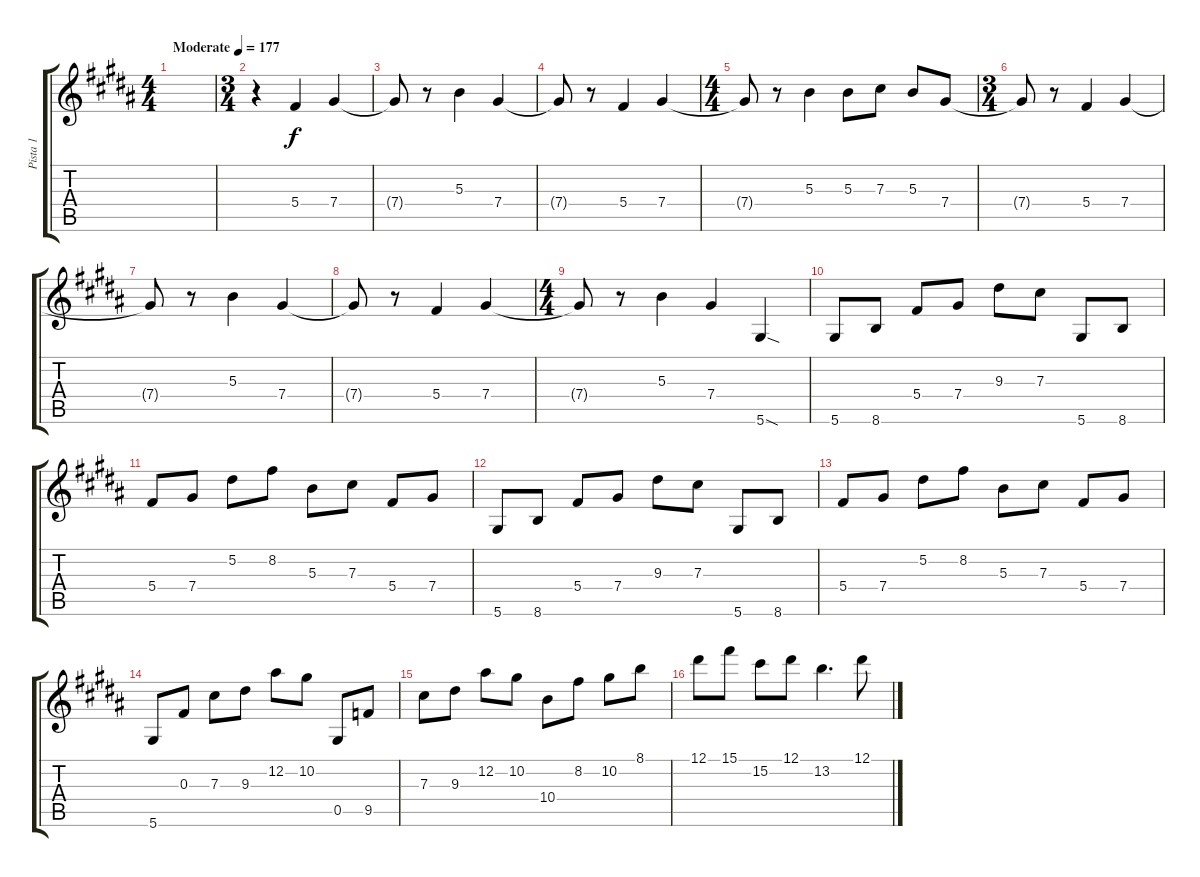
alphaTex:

\track ("Pista 1" "Pista 1") {instrument overdrivenguitar}
\staff {score tabs}
\tuning (Eb4 Bb3 Gb3 Db3 Ab2 Eb2) {hide}
\ts (4 4)
\tempo (177 "Moderate")
\clef g2
\ks g#minor
|
\ts (3 4)
r.4 5.4.4 7.4.4 |
7.4{t}.8 r.8 5.3.4 7.4.4 |
7.4{t}.8 r.8 5.4.4 7.4.4 |
\ts (4 4)
7.4{t}.8 r.8 5.3.4 5.3.8 7.3.8 5.3.8 7.4.8 |
\ts (3 4)
7.4{t}.8 r.8 5.4.4 7.4.4 |
7.4{t}.8 r.8 5.3.4 7.4.4 |
7.4{t}.8 r.8 5.4.4 7.4.4 |
\ts (4 4)
7.4{t}.8 r.8 5.3.4 7.4.4 5.6{sod}.4 |
5.6.8 8.6.8 5.4.8 7.4.8 9.3.8 7.3.8 5.6.8 8.6.8 |
5.4.8 7.4.8 5.2.8 8.2.8 5.3.8 7.3.8 5.4.8 7.4.8 |
5.6.8 8.6.8 5.4.8 7.4.8 9.3.8 7.3.8 5.6.8 8.6.8 |
5.4.8 7.4.8 5.2.8 8.2.8 5.3.8 7.3.8 5.4.8 7.4.8 |
5.6.8 0.3.8 7.3.8 9.3.8 12.2.8 10.2.8 0.5.8 9.5.8 |
7.3.8 9.3.8 12.2.8 10.2.8 10.4.8 8.2.8 10.2.8 8.1.8 |
12.1.8 15.1.8 15.2.8 12.1.8 13.2.4{d} 12.1.8
